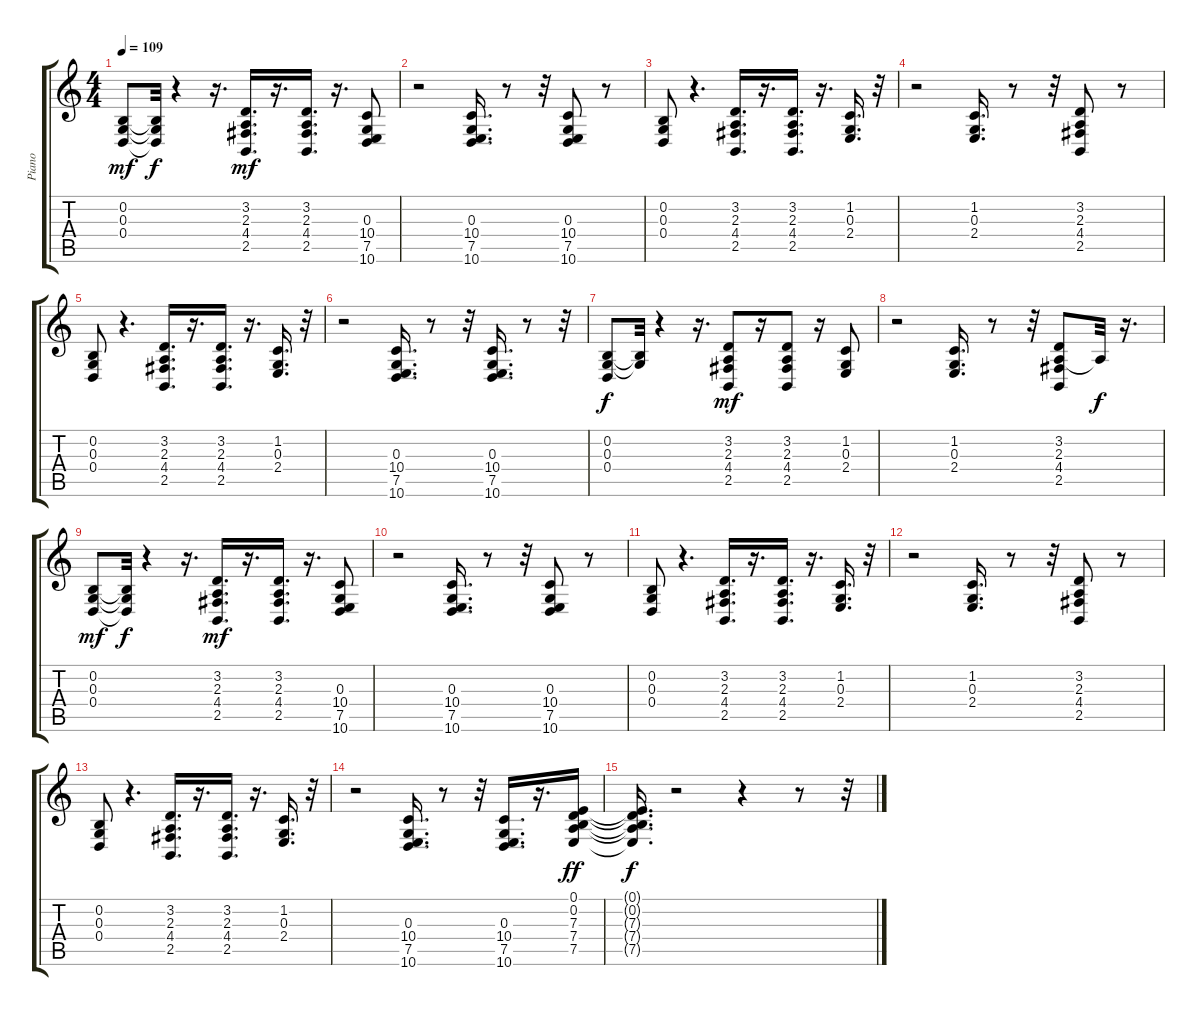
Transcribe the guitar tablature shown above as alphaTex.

\track ("Piano" "Piano") {instrument electricpiano2}
\staff {score tabs}
\tuning (E4 B3 G3 D3 A2 E2) {hide}
\ts (4 4)
\tempo 109
\clef g2
\ks c
(0.2 0.3 0.4).8{dy mf} (0.2{t} 0.3{t} 0.4{t}).32{dy f} r.4 r.16{d} (3.2 2.3 4.4 2.5).16{d dy mf} r.16{d} (3.2 2.3 4.4 2.5).16{d} r.16{d} (0.3 10.4 7.5 10.6).8 |
r.2 (0.3 10.4 7.5 10.6).16{d} r.8 r.32 (0.3 10.4 7.5 10.6).8 r.8 |
(0.2 0.3 0.4).8 r.4{d} (3.2 2.3 4.4 2.5).16{d} r.16{d} (3.2 2.3 4.4 2.5).16{d} r.16{d} (1.2 0.3 2.4).16{d} r.32 |
r.2 (1.2 0.3 2.4).16{d} r.8 r.32 (3.2 2.3 4.4 2.5).8 r.8 |
(0.2 0.3 0.4).8 r.4{d} (3.2 2.3 4.4 2.5).16{d} r.16{d} (3.2 2.3 4.4 2.5).16{d} r.16{d} (1.2 0.3 2.4).16{d} r.32 |
r.2 (0.3 10.4 7.5 10.6).16{d} r.8 r.32 (0.3 10.4 7.5 10.6).16{d} r.8 r.32 |
(0.2 0.3 0.4).8{dy f} (0.2{t} 0.3{t}).32 r.4 r.16{d} (3.2 2.3 4.4 2.5).8{dy mf} r.16 (3.2 2.3 4.4 2.5).8 r.16 (1.2 0.3 2.4).8 |
r.2 (1.2 0.3 2.4).16{d} r.8 r.32 (3.2 2.3 4.4 2.5).8 2.3{t}.32{dy f} r.16{d} |
(0.2 0.3 0.4).8{dy mf} (0.2{t} 0.3{t} 0.4{t}).32{dy f} r.4 r.16{d} (3.2 2.3 4.4 2.5).16{d dy mf} r.16{d} (3.2 2.3 4.4 2.5).16{d} r.16{d} (0.3 10.4 7.5 10.6).8 |
r.2 (0.3 10.4 7.5 10.6).16{d} r.8 r.32 (0.3 10.4 7.5 10.6).8 r.8 |
(0.2 0.3 0.4).8 r.4{d} (3.2 2.3 4.4 2.5).16{d} r.16{d} (3.2 2.3 4.4 2.5).16{d} r.16{d} (1.2 0.3 2.4).16{d} r.32 |
r.2 (1.2 0.3 2.4).16{d} r.8 r.32 (3.2 2.3 4.4 2.5).8 r.8 |
(0.2 0.3 0.4).8 r.4{d} (3.2 2.3 4.4 2.5).16{d} r.16{d} (3.2 2.3 4.4 2.5).16{d} r.16{d} (1.2 0.3 2.4).16{d} r.32 |
r.2 (0.3 10.4 7.5 10.6).16{d} r.8 r.32 (0.3 10.4 7.5 10.6).16{d} r.16{d} (0.1 0.2 7.3 7.4 7.5).16{dy ff} |
(0.1{t} 0.2{t} 7.3{t} 7.4{t} 7.5{t}).16{d dy f} r.2 r.4 r.8 r.32
